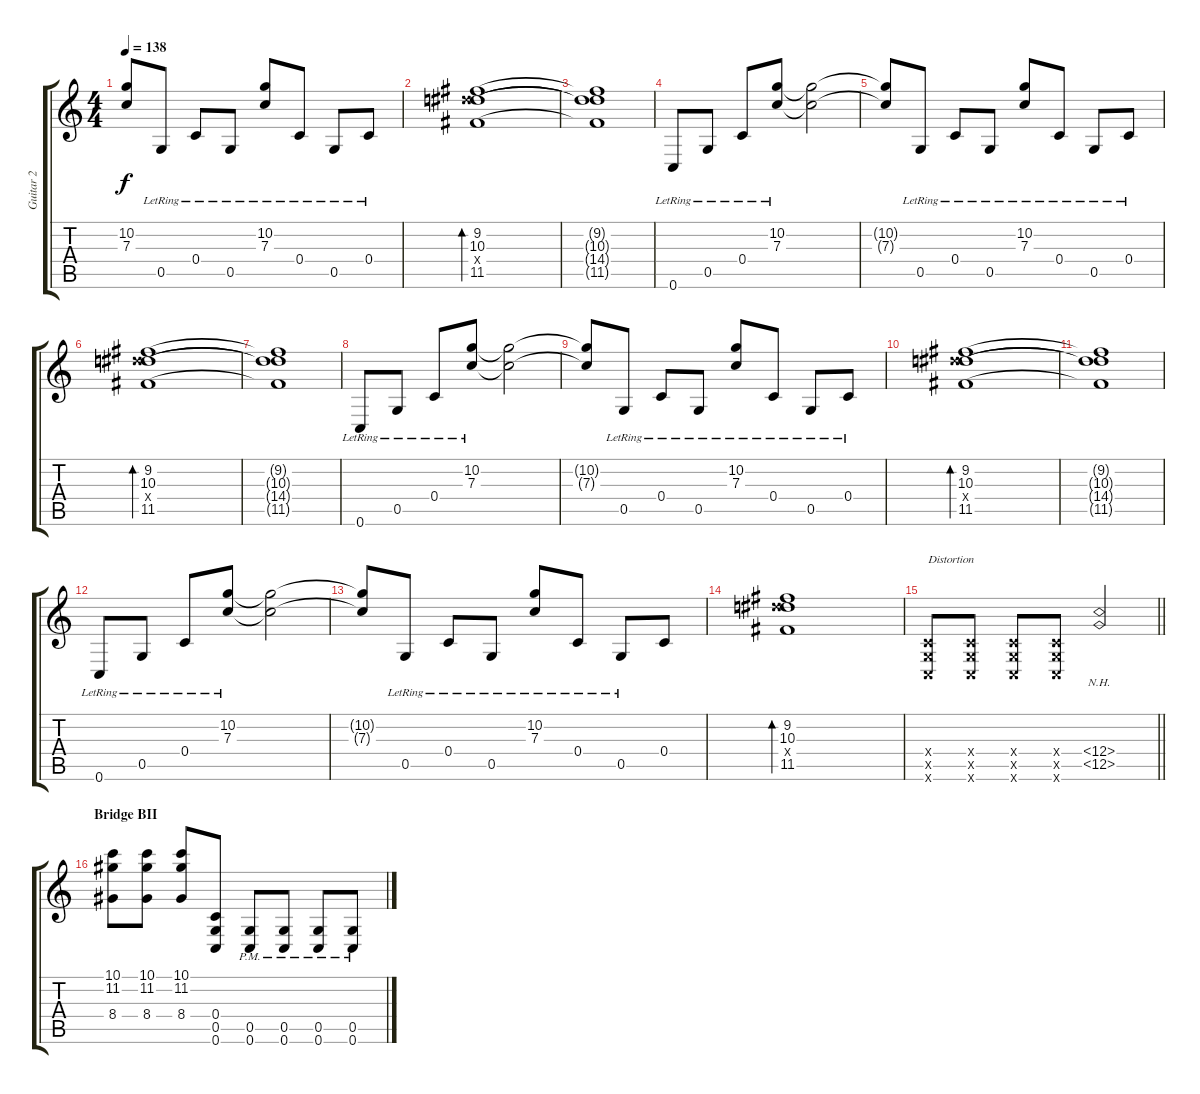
\track ("Guitar 2" "Guitar 2") {instrument overdrivenguitar}
\staff {score tabs}
\tuning (D4 A3 F3 C3 G2 C2) {hide}
\ts (4 4)
\tempo 138
\clef g2
\ks c
(10.2{t} 7.3{t}).8{dy f} 0.5{lr}.8 0.4{lr}.8 0.5{lr}.8 (10.2{lr} 7.3{lr}).8 0.4{lr}.8 0.5{lr}.8 0.4{lr}.8 |
(9.2 10.3 14.4{x} 11.5).1{bd 60} |
(9.2{t} 10.3{t} 14.4{t} 11.5{t}).1 |
0.6{lr}.8 0.5{lr}.8 0.4{lr}.8 (10.2{lr} 7.3{lr}).8 (10.2{t} 7.3{t}).2 |
(10.2{t} 7.3{t}).8 0.5{lr}.8 0.4{lr}.8 0.5{lr}.8 (10.2{lr} 7.3{lr}).8 0.4{lr}.8 0.5{lr}.8 0.4{lr}.8 |
(9.2 10.3 14.4{x} 11.5).1{bd 60} |
(9.2{t} 10.3{t} 14.4{t} 11.5{t}).1 |
0.6{lr}.8 0.5{lr}.8 0.4{lr}.8 (10.2{lr} 7.3{lr}).8 (10.2{t} 7.3{t}).2 |
(10.2{t} 7.3{t}).8 0.5{lr}.8 0.4{lr}.8 0.5{lr}.8 (10.2{lr} 7.3{lr}).8 0.4{lr}.8 0.5{lr}.8 0.4{lr}.8 |
(9.2 10.3 14.4{x} 11.5).1{bd 60} |
(9.2{t} 10.3{t} 14.4{t} 11.5{t}).1 |
0.6{lr}.8 0.5{lr}.8 0.4{lr}.8 (10.2{lr} 7.3{lr}).8 (10.2{t} 7.3{t}).2 |
(10.2{t} 7.3{t}).8 0.5{lr}.8 0.4{lr}.8 0.5{lr}.8 (10.2{lr} 7.3{lr}).8 0.4{lr}.8 0.5{lr}.8 0.4.8 |
(9.2 10.3 14.4{x} 11.5).1{bd 60} |
\barLineRight lightlight
(0.4{x} 0.5{x} 0.6{x}).8{txt "Distortion" instrument overdrivenguitar} (0.4{x} 0.5{x} 0.6{x}).8 (0.4{x} 0.5{x} 0.6{x}).8 (0.4{x} 0.5{x} 0.6{x}).8 (12.4{nh} 12.5{nh}).2 |
\section ("" "Bridge BII")
(10.1 11.2 8.4).8 (10.1 11.2 8.4).8 (10.1 11.2 8.4).8 (0.4 0.5 0.6).8 (0.5{pm} 0.6{pm}).8 (0.5{pm} 0.6{pm}).8 (0.5{pm} 0.6{pm}).8 (0.5{pm} 0.6{pm}).8
